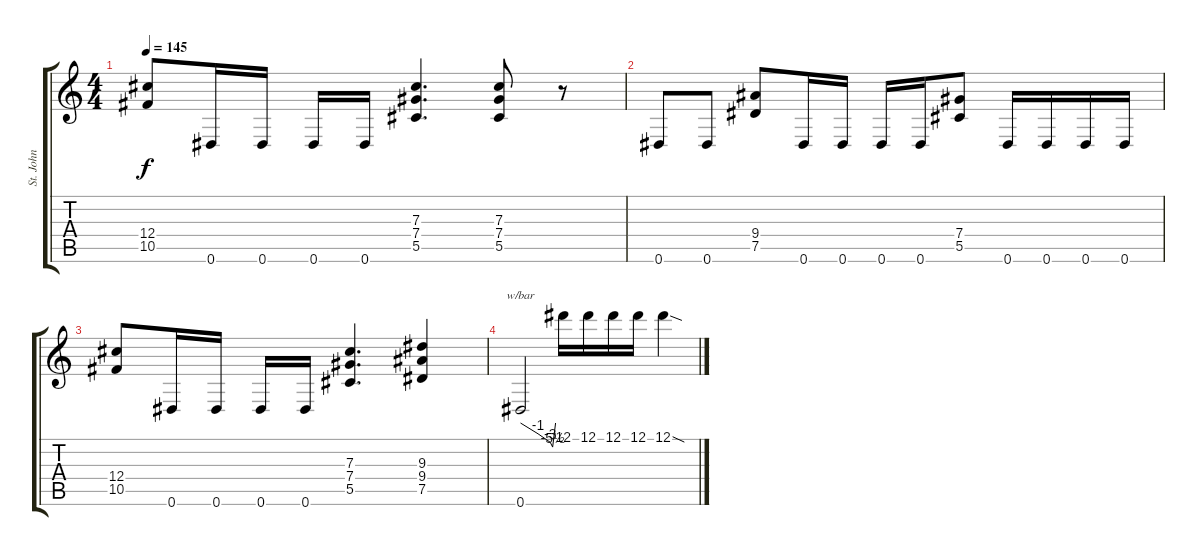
\track ("St. John" "St. John") {instrument distortionguitar}
\staff {score tabs}
\tuning (Eb4 Bb3 Gb3 Db3 Ab2 Eb2) {hide}
\ts (4 4)
\tempo 145
\clef g2
\ks c
(12.4 10.5).8{dy f} 0.6.16 0.6.16 0.6.16 0.6.16 (7.3 7.4 5.5).4{d} (7.3 7.4 5.5).8 r.8 |
0.6.8 0.6.8 (9.4 7.5).8 0.6.16 0.6.16 0.6.16 0.6.16 (7.4 5.5).8 0.6.16 0.6.16 0.6.16 0.6.16 |
(12.4 10.5).8 0.6.16 0.6.16 0.6.16 0.6.16 (7.3 7.4 5.5).4{d} (9.3 9.4 7.5).4 |
0.6.2{tbe (custom default 0 0 30 -4 51 -12 55 -22 60 0)} 12.1.16 12.1.16 12.1.16 12.1.16 12.1{sod}.4
